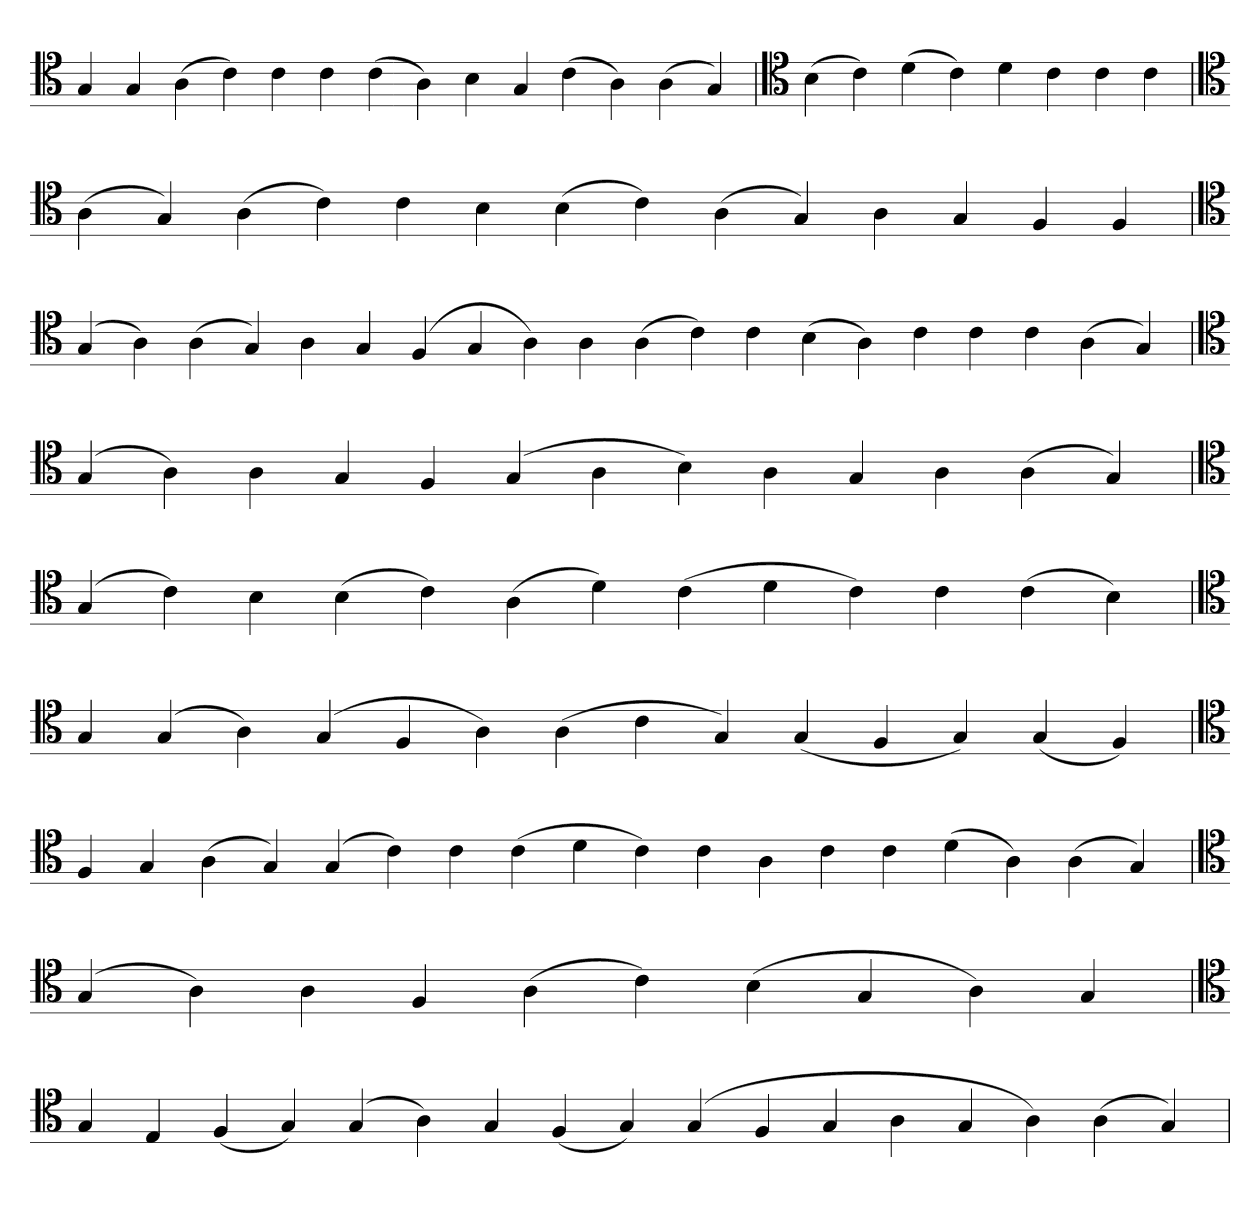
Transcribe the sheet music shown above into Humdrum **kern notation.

**kern
*part1
*staff1
*clefC4
=
4G
4G
(4A
4c)
4c
4c
(4c
4A)
4B
4G
(4c
4A)
(4A
4G)
='
*clefC4
(4B
4c)
(4d
4c)
4d
4c
4c
4c
=`
*clefC4
(4A
4G)
(4A
4c)
4c
4B
(4B
4c)
(4A
4G)
4A
4G
4F
4F
=
*clefC4
(4G
4A)
(4A
4G)
4A
4G
(4F
4G
4A)
4A
(4A
4c)
4c
(4B
4A)
4c
4c
4c
(4A
4G)
=`
*clefC4
(4G
4A)
4A
4G
4F
(4G
4A
4B)
4A
4G
4A
(4A
4G)
=`
*clefC4
(4G
4c)
4B
(4B
4c)
(4A
4d)
(4c
4d
4c)
4c
(4c
4B)
=
*clefC4
4G
(4G
4A)
(4G
4F
4A)
(4A
4c
4G)
(4G
4F
4G)
(4G
4F)
=`
*clefC4
4F
4G
(4A
4G)
(4G
4c)
4c
(4c
4d
4c)
4c
4A
4c
4c
(4d
4A)
(4A
4G)
='
*clefC4
(4G
4A)
4A
4F
(4A
4c)
(4B
4G
4A)
4G
=`
*clefC4
4G
4E
(4F
4G)
(4G
4A)
4G
(4F
4G)
(4G
4F
4G
4A
4G
4A)
(4A
4G)
=
*-
